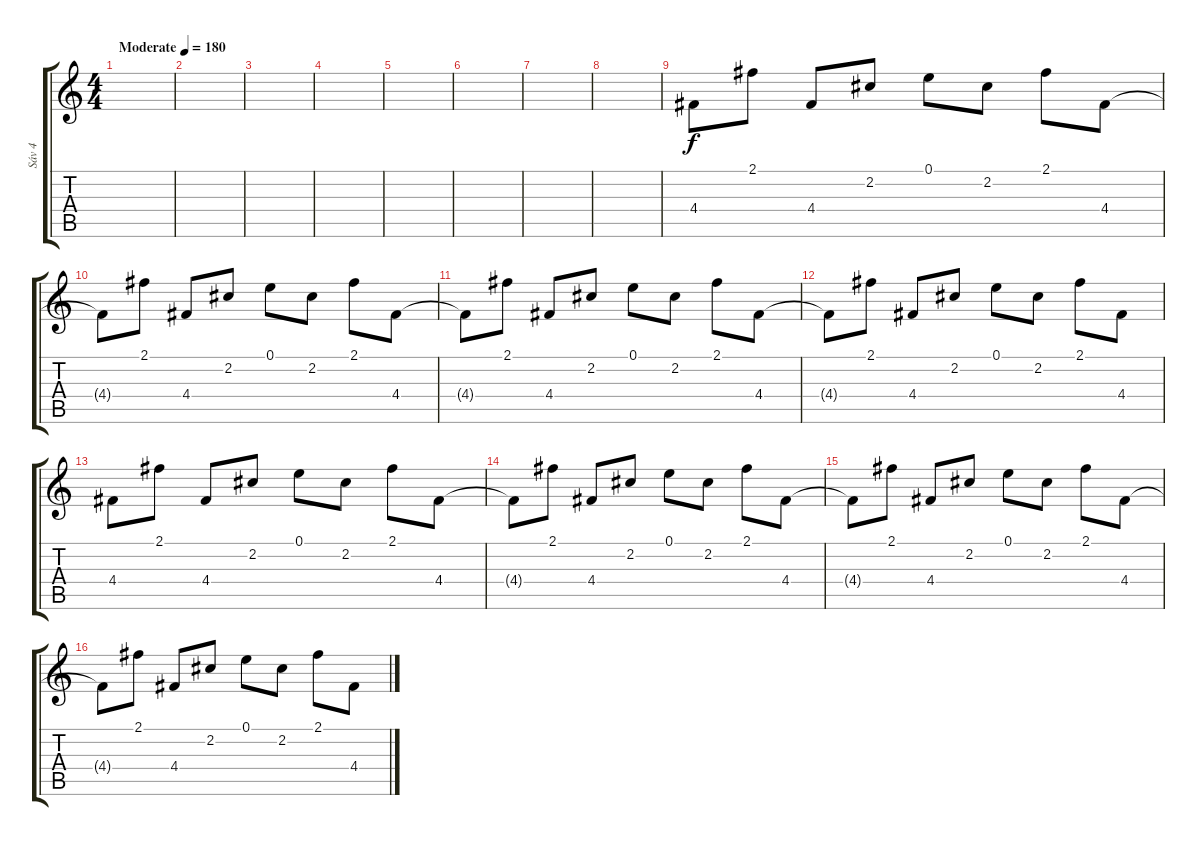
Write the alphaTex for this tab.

\track ("Sáv 4" "Sáv 4") {instrument overdrivenguitar}
\staff {score tabs}
\tuning (E4 B3 G3 D3 A2 E2) {hide}
\ts (4 4)
\tempo (180 "Moderate")
\clef g2
\ks c
|
|
|
|
|
|
|
|
4.4.8 2.1.8 4.4.8 2.2.8 0.1.8 2.2.8 2.1.8 4.4.8 |
4.4{t}.8 2.1.8 4.4.8 2.2.8 0.1.8 2.2.8 2.1.8 4.4.8 |
4.4{t}.8 2.1.8 4.4.8 2.2.8 0.1.8 2.2.8 2.1.8 4.4.8 |
4.4{t}.8 2.1.8 4.4.8 2.2.8 0.1.8 2.2.8 2.1.8 4.4.8 |
4.4.8 2.1.8 4.4.8 2.2.8 0.1.8 2.2.8 2.1.8 4.4.8 |
4.4{t}.8 2.1.8 4.4.8 2.2.8 0.1.8 2.2.8 2.1.8 4.4.8 |
4.4{t}.8 2.1.8 4.4.8 2.2.8 0.1.8 2.2.8 2.1.8 4.4.8 |
4.4{t}.8 2.1.8 4.4.8 2.2.8 0.1.8 2.2.8 2.1.8 4.4.8
